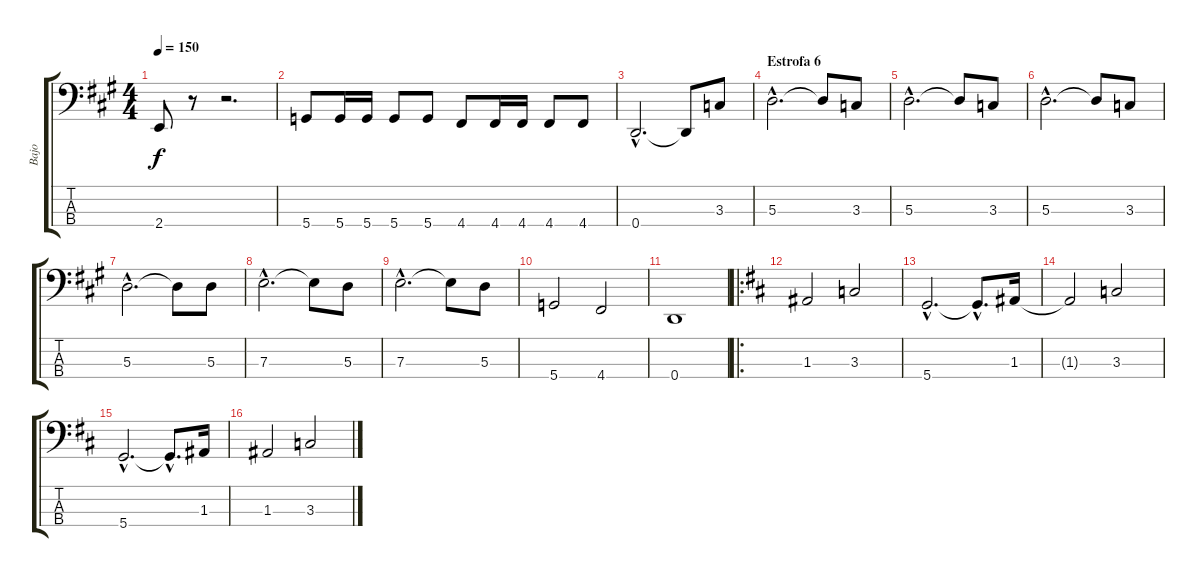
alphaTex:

\track ("Bajo" "Bajo") {instrument electricbasspick}
\staff {score tabs}
\tuning (G2 D2 A1 D1) {hide}
\ts (4 4)
\tempo 150
\clef f4
\ks a
2.4.8{dy f} r.8 r.2{d} |
5.4.8 5.4.16 5.4.16 5.4.8 5.4.8 4.4.8 4.4.16 4.4.16 4.4.8 4.4.8 |
0.4{hac}.2{d} 0.4{t}.8 3.3.8 |
\section ("" "Estrofa 6")
5.3{hac}.2{d} 5.3{t}.8 3.3.8 |
5.3{hac}.2{d} 5.3{t}.8 3.3.8 |
5.3{hac}.2{d} 5.3{t}.8 3.3.8 |
5.3{hac}.2{d} 5.3{t}.8 5.3.8 |
7.3{hac}.2{d} 7.3{t}.8 5.3.8 |
7.3{hac}.2{d} 7.3{t}.8 5.3.8 |
5.4.2 4.4.2 |
0.4.1 |
\ro
\ks d
1.3.2 3.3.2 |
5.4{hac}.2{d} 5.4{hac t}.8{d} 1.3.16 |
1.3{t}.2 3.3.2 |
5.4{hac}.2{d} 5.4{hac t}.8{d} 1.3.16 |
1.3.2 3.3.2
